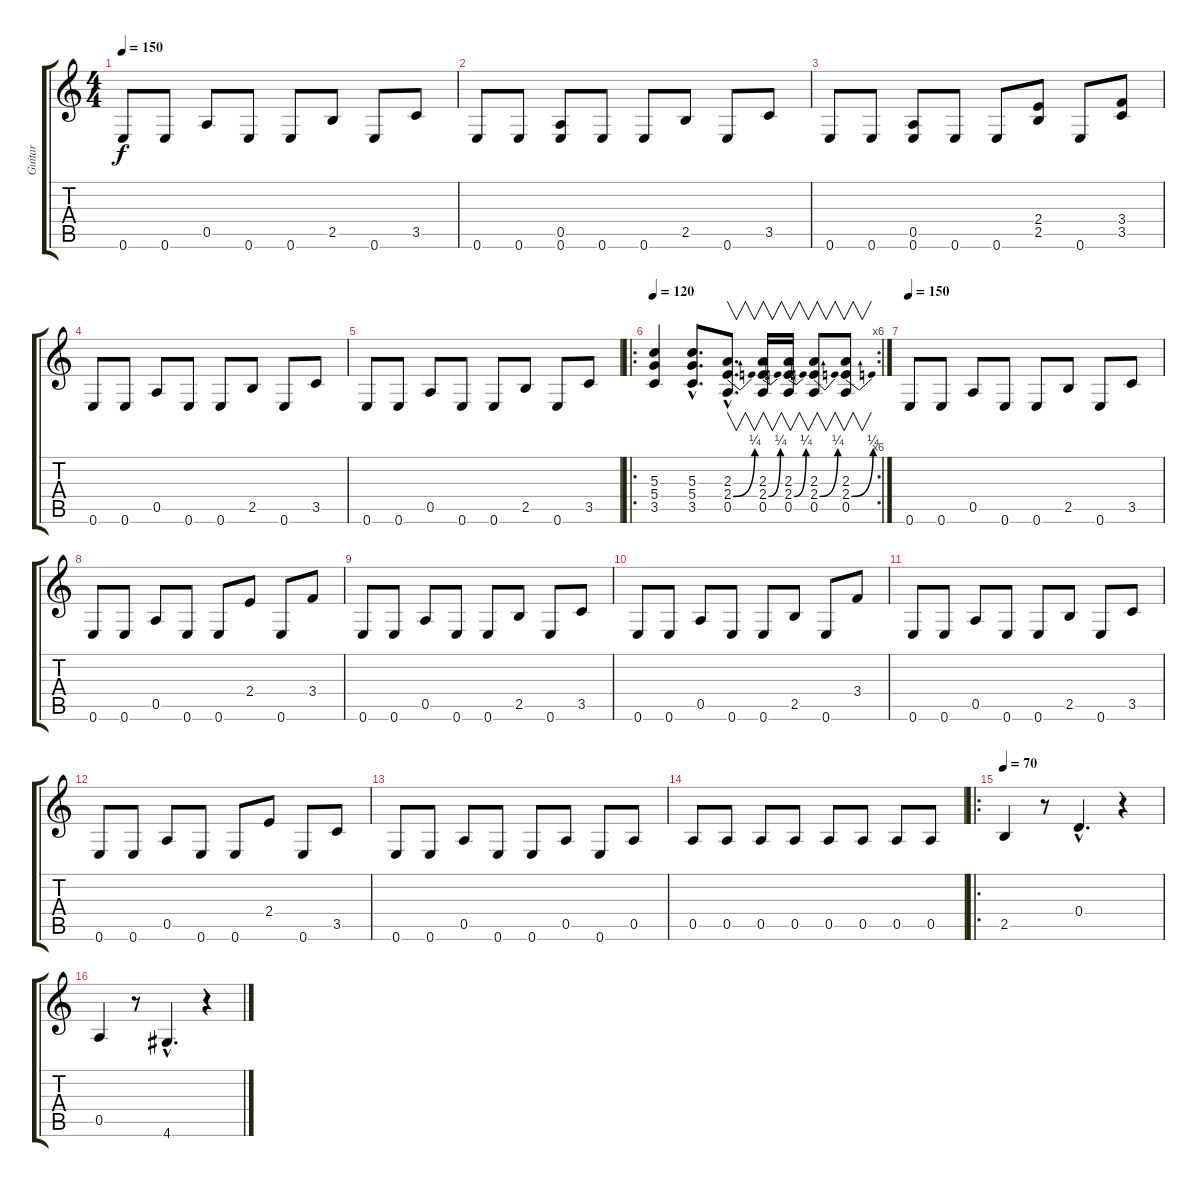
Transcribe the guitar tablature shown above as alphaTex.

\track ("Guitar " "Guitar ") {instrument acousticguitarnylon}
\staff {score tabs}
\tuning (E4 B3 G3 D3 A2 E2) {hide}
\ts (4 4)
\tempo 150
\clef g2
\ks c
0.6.8{dy f} 0.6.8 0.5.8 0.6.8 0.6.8 2.5.8 0.6.8 3.5.8 |
0.6.8 0.6.8 (0.5 0.6).8 0.6.8 0.6.8 2.5.8 0.6.8 3.5.8 |
0.6.8 0.6.8 (0.5 0.6).8 0.6.8 0.6.8 (2.4 2.5).8 0.6.8 (3.4 3.5).8 |
0.6.8 0.6.8 0.5.8 0.6.8 0.6.8 2.5.8 0.6.8 3.5.8 |
0.6.8 0.6.8 0.5.8 0.6.8 0.6.8 2.5.8 0.6.8 3.5.8 |
\ro
\rc 6
\tempo 120
(5.3 5.4 3.5).4 (5.3{hac} 5.4{hac} 3.5{hac}).8{d} (2.3{hac} 2.4{be (bend 0 0 60 1) hac} 0.5{hac}).8{v d} (2.3 2.4{be (bend 0 0 60 1)} 0.5).16{v} (2.3 2.4{be (bend 0 0 60 1)} 0.5).16{v} (2.3 2.4{be (bend 0 0 60 1)} 0.5).8{v} (2.3 2.4{be (bend 0 0 60 1)} 0.5).8{v} |
\tempo 150
0.6.8 0.6.8 0.5.8 0.6.8 0.6.8 2.5.8 0.6.8 3.5.8 |
0.6.8 0.6.8 0.5.8 0.6.8 0.6.8 2.4.8 0.6.8 3.4.8 |
0.6.8 0.6.8 0.5.8 0.6.8 0.6.8 2.5.8 0.6.8 3.5.8 |
0.6.8 0.6.8 0.5.8 0.6.8 0.6.8 2.5.8 0.6.8 3.4.8 |
0.6.8 0.6.8 0.5.8 0.6.8 0.6.8 2.5.8 0.6.8 3.5.8 |
0.6.8 0.6.8 0.5.8 0.6.8 0.6.8 2.4.8 0.6.8 3.5.8 |
0.6.8 0.6.8 0.5.8 0.6.8 0.6.8 0.5.8 0.6.8 0.5.8 |
0.5.8 0.5.8 0.5.8 0.5.8 0.5.8 0.5.8 0.5.8 0.5.8 |
\ro
\tempo 70
2.5.4 r.8 0.4{hac}.4{d} r.4 |
0.5.4 r.8 4.6{hac}.4{d} r.4
